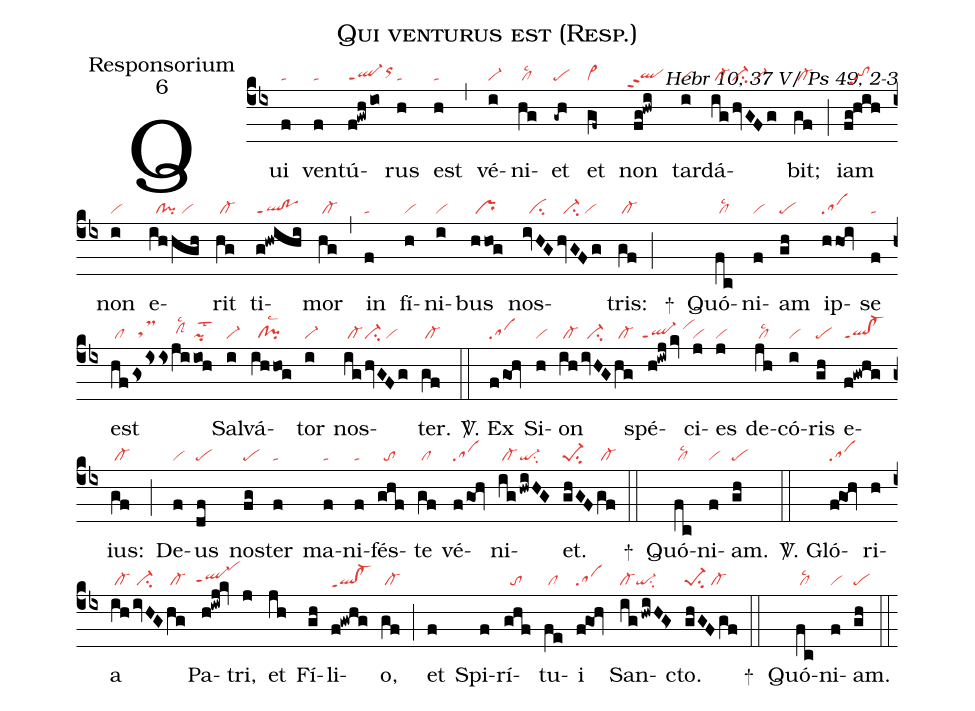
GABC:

name:Qui venturus est (Resp.);
office-part:Responsorium;
mode:6;
commentary:Hebr 10, 37 V/ Ps 49, 2-3;
nabc-lines:1;
%%
(cb4)Qui(f|ta) ven(f|ta)tú(f!gwh/io|ql-ppt1orhi)rus(h|ta) est(h|ta) (,) vé(i|vi-)ni(hg|/cllsc2)et(-gh|pe) et(gf~|cl~) non(fg!hwi|``qlhgppt2) tar(i|vi)dá(ig|/cl-|/hvGFg|vi-su2/vi-)bit;(gf|/cl-) (;) iam(fg!hih|//tohhpp2) non(i|vi) e(ihhgh|//cl!pi/vi)rit(hg|/cl-) ti(g!hwihi|ql!poppt1)mor(hg|/cl-) (,) in(f|ta) fí(h|vi)ni(i|vi)bus(hhog|/pr) nos(ivHG|//ci|hvGFg|//vi-su2/vi)tris:(gf|/cl-) (;)
+()
Quó(fc|/cllsc2)ni(f|vi)am(gh|pe) ip(hhoi|sa)se(f|ta) est(hf|/cl|gsiss|//tsMhg|ji|/clShhlsc2|ioh|pilst2) Sal(i|vi-)vá(ihhog|//cl!pilsc2)tor(i|vi-) nos(ig|/cl-|/hvGFg|vi-su2/vi)ter.(gf|/cl-) (::)

<sp>V/</sp>. Ex(fgoh|sa) Si(h|vi)on(ih|/cl-|/ivHG|//ci-|hg|/cl-) spé(h!iwj/kv|``ql-ppt1/vihj)ci(j|vi)es(j|vi) de(jh|/cllsc2)có(i|vi)ris(gh|pe) e(f!gwhg|ql!cl-ppt1)ius:(gf|/cl-) (;) De(f|vi)us(df|pe) nos(fg|pe)ter(f|ta) ma(f|ta)ni(f|ta)fés(ghf|//to)te(gf|/cl) vé(fgoh|sa)ni(ig|/cl-|!hwiHG|qi-su2)et.(ghGF|pe-1su2|gf|/cl-) (::)
+()
Quó(fc|/cllsc2)ni(f|vi)am.(gh|pe) (::)

<sp>V/</sp>. Gló(f!go1!hv|sa)ri(h)a(ih|/cl-|ivHG|/ci-|hg|/cl-) Pa(h!iwj!kv|``ql-hgppt1`vihl)tri,(j)
et(jh) Fí(gh)li(f!gwhg|qlhe!cl-heppt1)o,(gf|/cl-) (;)
et(f) Spi(f)rí(ghf|//to)tu(fe|/cl)i(f!go1!hv|sa) San(ighwiHG>|cl-qi-su2)cto.(ghGFgf|pe-1su2/cl-) (::)
+()
Quó(fc|/cllsc2)ni(f|vi)am.(gh|pe) (::)
